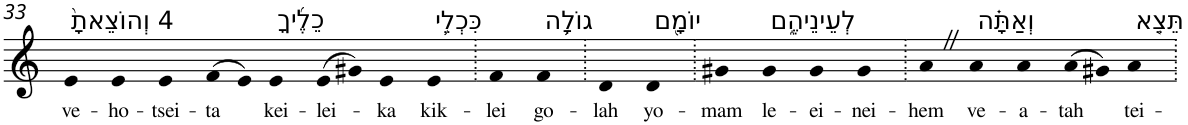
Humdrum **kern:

**kern	**text
*part1	*part1
*staff1	*staff1
*I"Piano	*
*I'Pno	*
!!LO:PB:g=z
*clefG2	*
*k[]	*
=33	=33
!LO:TX:a:t=4 וְהוֹצֵאתָ֨	!
!	!LO:LY:b
4e	ve-
!	!LO:LY:b
4e	-ho-
!	!LO:LY:b
4e	-tsei-
!	!LO:LY:b
(>8f	-ta
8e)	.
!LO:TX:a:t=כֵלֶ֜יךָ	!
!	!LO:LY:b
4e	kei-
!	!LO:LY:b
(>8e	-lei-
8g#X)	.
!	!LO:LY:b
4e	-ka
!LO:TX:a:t=כִּכְלֵ֥י	!
!	!LO:LY:b
4e	kik-
=34.	=34.
!	!LO:LY:b
4f	-lei
!LO:TX:a:t=גוֹלָ֛ה	!
!	!LO:LY:b
4f	go-
=35.	=35.
!	!LO:LY:b
4d	-lah
!LO:TX:a:t=יוֹמָ֖ם	!
!	!LO:LY:b
4d	yo-
=36.	=36.
!	!LO:LY:b
4g#X	-mam
!LO:TX:a:t=לְעֵינֵיהֶ֑ם	!
!	!LO:LY:b
4g#	le-
!	!LO:LY:b
4g#	-ei-
!	!LO:LY:b
4g#	-nei-
=37.	=37.
!	!LO:LY:b
4aZ	-hem
!LO:TX:a:t=וְאַתָּ֗ה	!
!	!LO:LY:b
4a	ve-
!	!LO:LY:b
4a	-a-
!	!LO:LY:b
(>8a	-tah
8g#X)	.
!LO:TX:a:t=תֵּצֵ֤א	!
!	!LO:LY:b
4a	tei-
=.	=.
*-	*-
